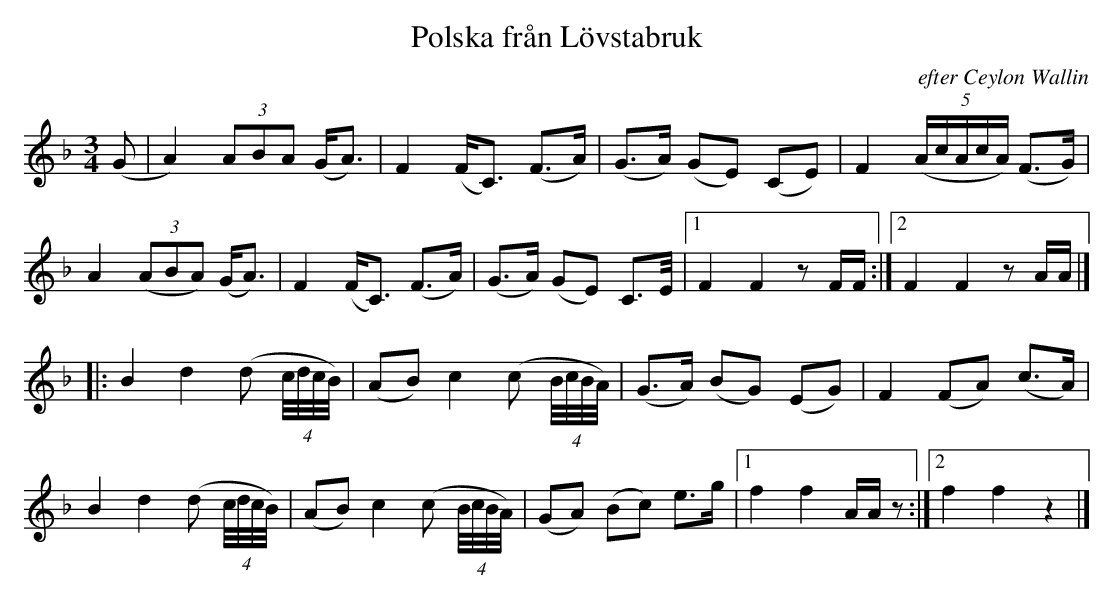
X:1
T: Polska fr\aan L\"ovstabruk
C: efter Ceylon Wallin
M: 3/4
L: 1/8
K: F
(G | A2) (3ABA (G<A) | F2 (F<C) (F>A) | (G>A) (GE) (CE) |\
F2 ((5A/c/A/c/A/) (F>G) |
A2 ((3ABA) (G<A) | F2 (F<C) (F>A) | (G>A) (GE) C>E/ |\
[1 F2 F2 z F/F/ :| [2 F2 F2 z A/A/ |]
|: B2 d2 (d (4c//d//c//B//) | (AB) c2 (c (4B//c//B//A//) | (G>A) (BG) (EG) |\
F2 (FA) (c>A) |
B2 d2 (d (4c//d//c//B//) | (AB) c2 (c (4B//c//B//A//) | (GA) (Bc) e>g |\
[1 f2 f2 A/A/ z :| [2 f2 f2 z2 |]
